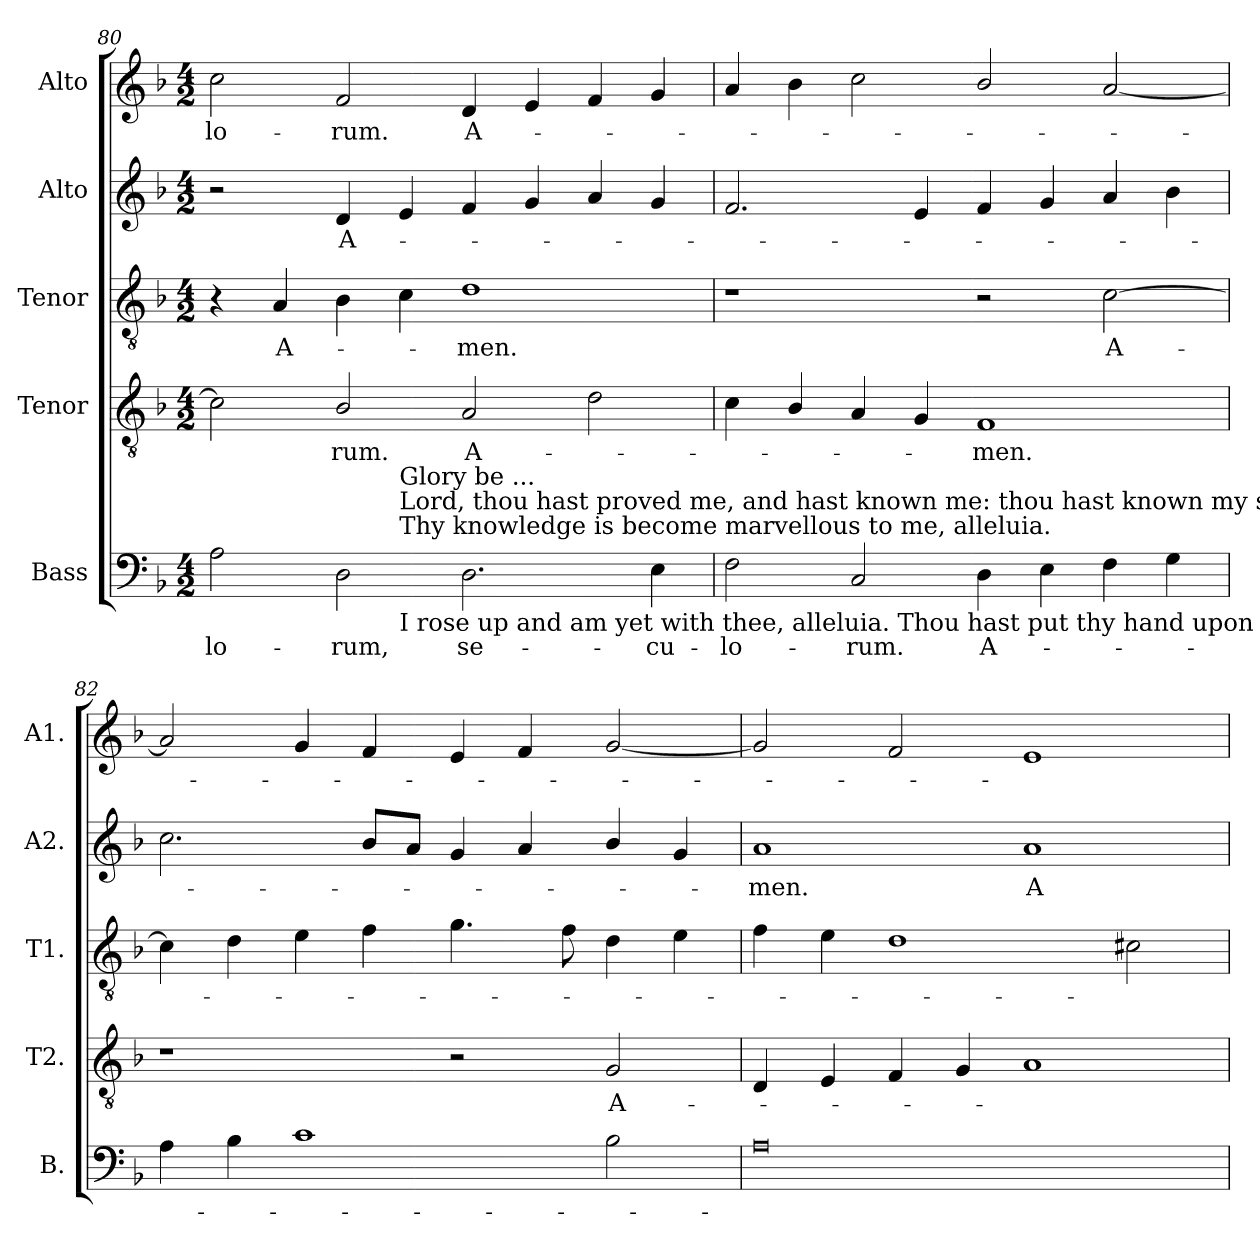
**kern	**text	**kern	**text	**kern	**text	**kern	**text	**kern	**text
*part5	*part5	*part4	*part4	*part3	*part3	*part2	*part2	*part1	*part1
*staff5	*staff5	*staff4	*staff4	*staff3	*staff3	*staff2	*staff2	*staff1	*staff1
*I"Bass	*	*I"Tenor	*	*I"Tenor	*	*I"Alto	*	*I"Alto	*
*I'B.	*	*I'T2.	*	*I'T1.	*	*I'A2.	*	*I'A1.	*
!!LO:LB:g=z
*clefF4	*	*clefGv2	*	*clefGv2	*	*clefG2	*	*clefG2	*
*	*	*ITrd7c12	*	*ITrd7c12	*	*	*	*	*
*k[b-]	*	*k[b-]	*	*k[b-]	*	*k[b-]	*	*k[b-]	*
*F:	*	*F:	*	*F:	*	*F:	*	*F:	*
*M4/2	*	*M4/2	*	*M4/2	*	*M4/2	*	*M4/2	*
=80	=80	=80	=80	=80	=80	=80	=80	=80	=80
!	!LO:LY:b:color=#000000	!	!	!	!	!	!	!	!
!	!	!	!	!	!	!	!	!	!LO:LY:b:color=#000000
*^	*	*	*	*	*	*	*	*	*
2Ai\	2.ryy	-lo-	2Ci\]	.	4r	.	2r	.	2cci\	-lo-
!	!	!	!	!	!	!LO:LY:b:color=#000000	!	!	!	!
.	.	.	.	.	4AAi/	A-	.	.	.	.
!	!	!LO:LY:b:color=#000000	!	!	!	!	!	!	!	!
!	!	!	!	!LO:LY:b:color=#000000	!	!	!	!	!	!
!	!	!	!	!	!	!	!	!LO:LY:b:color=#000000	!	!
!	!	!	!	!	!	!	!	!	!	!LO:LY:b:color=#000000
2Di\	.	-rum,	2BB-i/	-rum.	4BB-i\	.	4di/	A-	2fi/	-rum.
!	!LO:TX:b:t=I rose up and am yet with thee, alleluia.  Thou hast put thy hand upon me, alleluia.	!	!	!	!	!	!	!	!	!
!	!LO:TX:t=Thy knowledge is become marvellous to me, alleluia.	!	!	!	!	!	!	!	!	!
!	!LO:TX:t=Lord, thou hast proved me, and hast known me&colon; thou hast known my sitting down, and my rising up.	!	!	!	!	!	!	!	!	!
!	!LO:TX:t=Glory be ...	!	!	!	!	!	!	!	!	!
.	1ryy	.	.	.	4Ci\	.	4ei/	.	.	.
!	!	!LO:LY:b:color=#000000	!	!	!	!	!	!	!	!
!	!	!	!	!LO:LY:b:color=#000000	!	!	!	!	!	!
!	!	!	!	!	!	!LO:LY:b:color=#000000	!	!	!	!
!	!	!	!	!	!	!	!	!	!	!LO:LY:b:color=#000000
2.Di\	.	se-	2AAi/	A-	1Di	-men.	4fi/	.	4di/	A-
.	.	.	.	.	.	.	4gi/	.	4ei/	.
.	.	.	2Di\	.	.	.	4ai/	.	4fi/	.
!	!	!LO:LY:b:color=#000000	!	!	!	!	!	!	!	!
4Ei\	4ryy	-cu-	.	.	.	.	4gi/	.	4gi/	.
*v	*v	*	*	*	*	*	*	*	*	*
=81	=81	=81	=81	=81	=81	=81	=81	=81	=81
*^	*	*	*	*	*	*	*	*	*
!	!	!LO:LY:b:color=#000000	!	!	!	!	!	!	!	!
*v	*v	*	*	*	*	*	*	*	*	*
2Fi\	-lo-	4Ci\	.	1r	.	2.fi/	.	4ai/	.
.	.	4BB-i/	.	.	.	.	.	4b-i\	.
!	!LO:LY:b:color=#000000	!	!	!	!	!	!	!	!
2Ci/	-rum.	4AAi/	.	.	.	.	.	2cci\	.
.	.	4GGi/	.	.	.	4ei/	.	.	.
!	!LO:LY:b:color=#000000	!	!	!	!	!	!	!	!
!	!	!	!LO:LY:b:color=#000000	!	!	!	!	!	!
4Di\	A-	1FFi	-men.	2r	.	4fi/	.	2b-i/	.
4Ei\	.	.	.	.	.	4gi/	.	.	.
!	!	!	!	!	!LO:LY:b:color=#000000	!	!	!	!
4Fi\	.	.	.	[2Ci\	A-	4ai/	.	[2ai/	.
4Gi\	.	.	.	.	.	4b-i\	.	.	.
=82	=82	=82	=82	=82	=82	=82	=82	=82	=82
4Ai\	.	1r	.	4Ci\]	.	2.cci\	.	2ai/]	.
4B-i\	.	.	.	4Di\	.	.	.	.	.
1ci	.	.	.	4Ei\	.	.	.	4gi/	.
.	.	.	.	4Fi\	.	8b-i/L	.	4fi/	.
.	.	.	.	.	.	8ai/J	.	.	.
.	.	2r	.	4.Gi\	.	4gi/	.	4ei/	.
.	.	.	.	.	.	4ai/	.	4fi/	.
.	.	.	.	8Fi\	.	.	.	.	.
!	!	!	!LO:LY:b:color=#000000	!	!	!	!	!	!
2B-i\	.	2GGi/	A-	4Di\	.	4b-i/	.	[2gi/	.
.	.	.	.	4Ei\	.	4gi/	.	.	.
=83	=83	=83	=83	=83	=83	=83	=83	=83	=83
!	!	!	!	!	!	!	!LO:LY:b:color=#000000	!	!
0Ai	.	4DDi/	.	4Fi\	.	1ai	-men.	2gi/]	.
.	.	4EEi/	.	4Ei\	.	.	.	.	.
.	.	4FFi/	.	1Di	.	.	.	2fi/	.
.	.	4GGi/	.	.	.	.	.	.	.
!	!	!	!	!	!	!	!LO:LY:b:color=#000000	!	!
.	.	1AAi	.	.	.	1ai	A-	1ei	.
.	.	.	.	2C#Xi\	.	.	.	.	.
=	=	=	=	=	=	=	=	=	=
*-	*-	*-	*-	*-	*-	*-	*-	*-	*-
